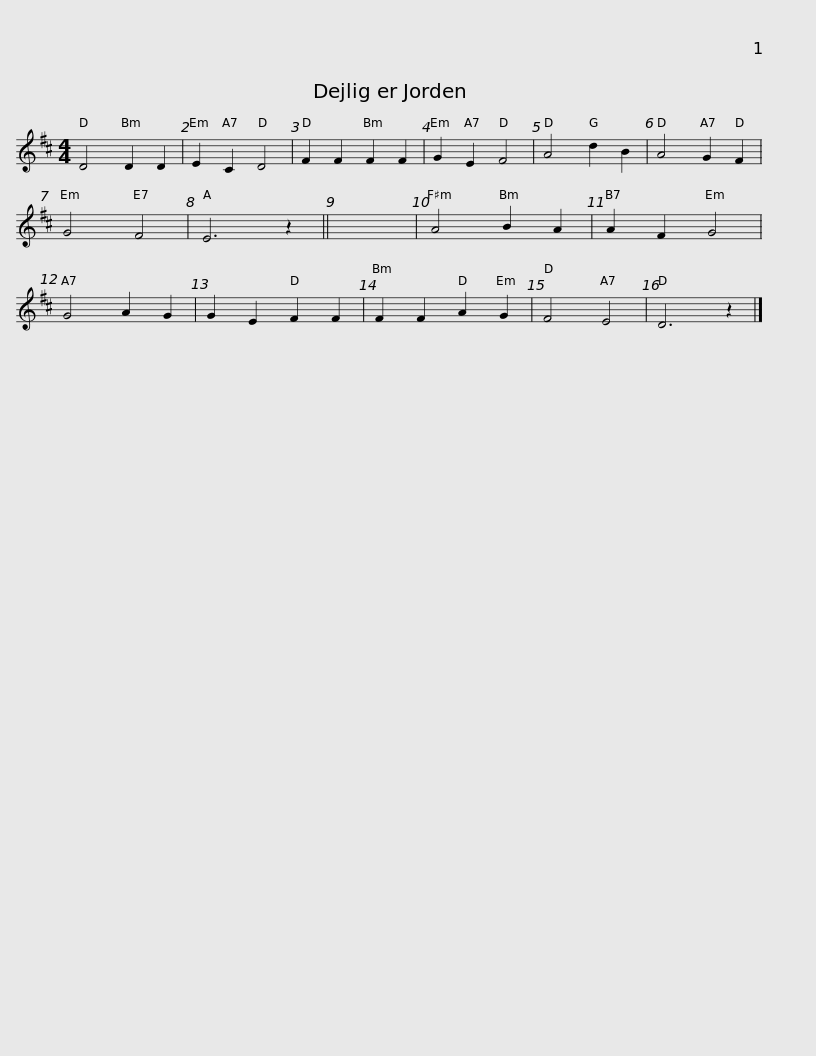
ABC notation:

X:1
L:1/8
M:4/4
I:linebreak $
K:D
V:1 treble
V:1
 D4 D2 D2 | E2 C2 D4 | F2 F2 F2 F2 | G2 E2 F4 | A4 d2 B2 | %5
 A4 G2 F2 | G4 F4 | E6 z2 || x8 |$ A4 B2 A2 | %10
 A2 F2 G4 | G4 A2 G2 | G2 E2 F2 F2 | F2 F2 A2 G2 | F4 E4 | %15
 D6 z2 |] %16
